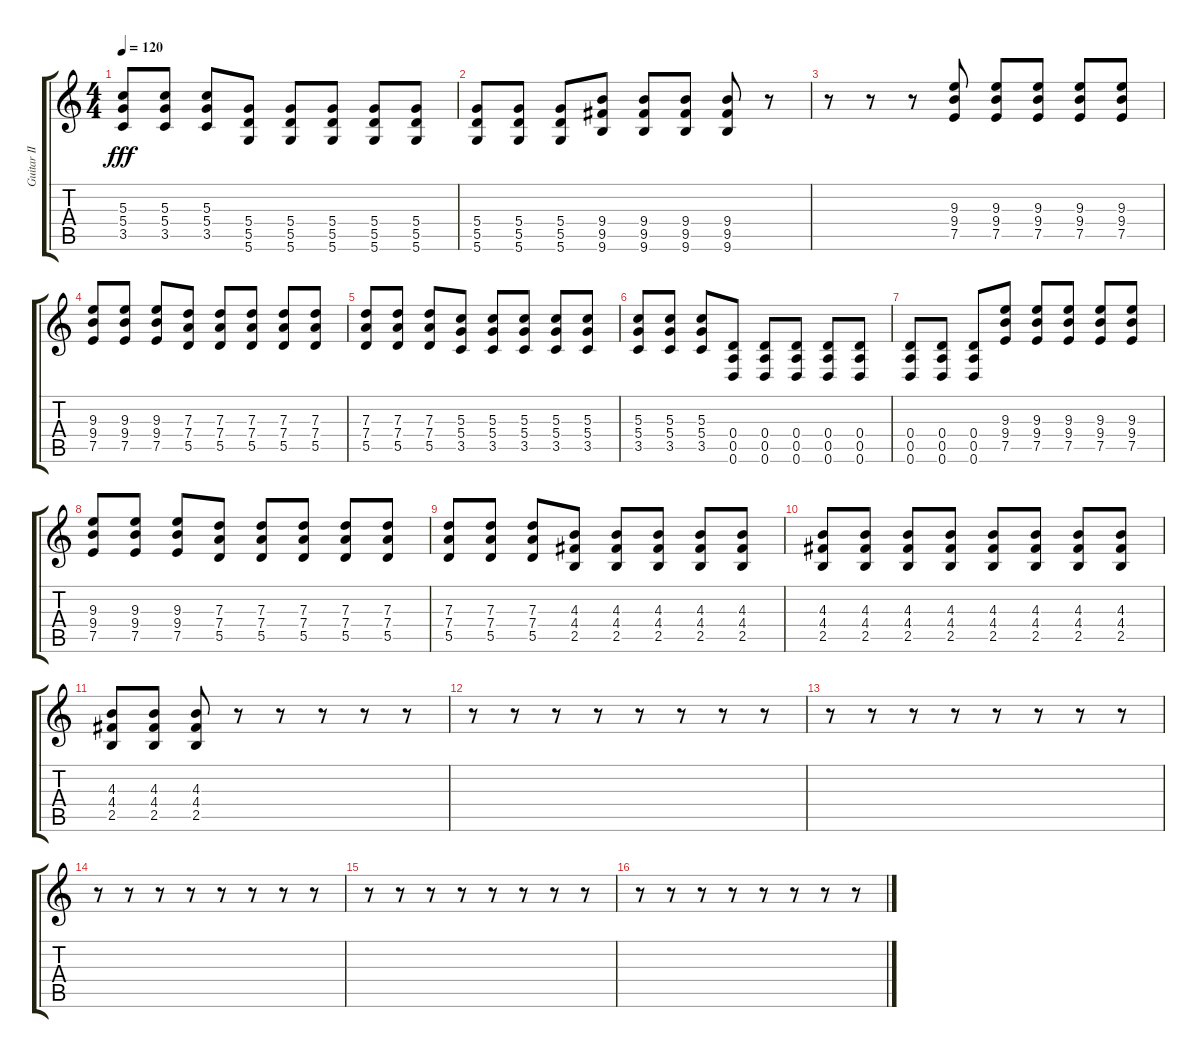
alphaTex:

\track ("Guitar II" "Guitar II") {instrument overdrivenguitar}
\staff {score tabs}
\tuning (E4 B3 G3 D3 A2 D2) {hide}
\ts (4 4)
\tempo 120
\clef g2
\ks c
(5.3 5.4 3.5).8{dy fff} (5.3 5.4 3.5).8 (5.3 5.4 3.5).8 (5.4 5.5 5.6).8 (5.4 5.5 5.6).8 (5.4 5.5 5.6).8 (5.4 5.5 5.6).8 (5.4 5.5 5.6).8 |
(5.4 5.5 5.6).8 (5.4 5.5 5.6).8 (5.4 5.5 5.6).8 (9.4 9.5 9.6).8 (9.4 9.5 9.6).8 (9.4 9.5 9.6).8 (9.4 9.5 9.6).8 r.8 |
r.8 r.8 r.8 (9.3 9.4 7.5).8 (9.3 9.4 7.5).8 (9.3 9.4 7.5).8 (9.3 9.4 7.5).8 (9.3 9.4 7.5).8 |
(9.3 9.4 7.5).8 (9.3 9.4 7.5).8 (9.3 9.4 7.5).8 (7.3 7.4 5.5).8 (7.3 7.4 5.5).8 (7.3 7.4 5.5).8 (7.3 7.4 5.5).8 (7.3 7.4 5.5).8 |
(7.3 7.4 5.5).8 (7.3 7.4 5.5).8 (7.3 7.4 5.5).8 (5.3 5.4 3.5).8 (5.3 5.4 3.5).8 (5.3 5.4 3.5).8 (5.3 5.4 3.5).8 (5.3 5.4 3.5).8 |
(5.3 5.4 3.5).8 (5.3 5.4 3.5).8 (5.3 5.4 3.5).8 (0.4 0.5 0.6).8 (0.4 0.5 0.6).8 (0.4 0.5 0.6).8 (0.4 0.5 0.6).8 (0.4 0.5 0.6).8 |
(0.4 0.5 0.6).8 (0.4 0.5 0.6).8 (0.4 0.5 0.6).8 (9.3 9.4 7.5).8 (9.3 9.4 7.5).8 (9.3 9.4 7.5).8 (9.3 9.4 7.5).8 (9.3 9.4 7.5).8 |
(9.3 9.4 7.5).8 (9.3 9.4 7.5).8 (9.3 9.4 7.5).8 (7.3 7.4 5.5).8 (7.3 7.4 5.5).8 (7.3 7.4 5.5).8 (7.3 7.4 5.5).8 (7.3 7.4 5.5).8 |
(7.3 7.4 5.5).8 (7.3 7.4 5.5).8 (7.3 7.4 5.5).8 (4.3 4.4 2.5).8 (4.3 4.4 2.5).8 (4.3 4.4 2.5).8 (4.3 4.4 2.5).8 (4.3 4.4 2.5).8 |
(4.3 4.4 2.5).8 (4.3 4.4 2.5).8 (4.3 4.4 2.5).8 (4.3 4.4 2.5).8 (4.3 4.4 2.5).8 (4.3 4.4 2.5).8 (4.3 4.4 2.5).8 (4.3 4.4 2.5).8 |
(4.3 4.4 2.5).8 (4.3 4.4 2.5).8 (4.3 4.4 2.5).8 r.8 r.8 r.8 r.8 r.8 |
r.8 r.8 r.8 r.8 r.8 r.8 r.8 r.8 |
r.8 r.8 r.8 r.8 r.8 r.8 r.8 r.8 |
r.8 r.8 r.8 r.8 r.8 r.8 r.8 r.8 |
r.8 r.8 r.8 r.8 r.8 r.8 r.8 r.8 |
r.8 r.8 r.8 r.8 r.8 r.8 r.8 r.8
